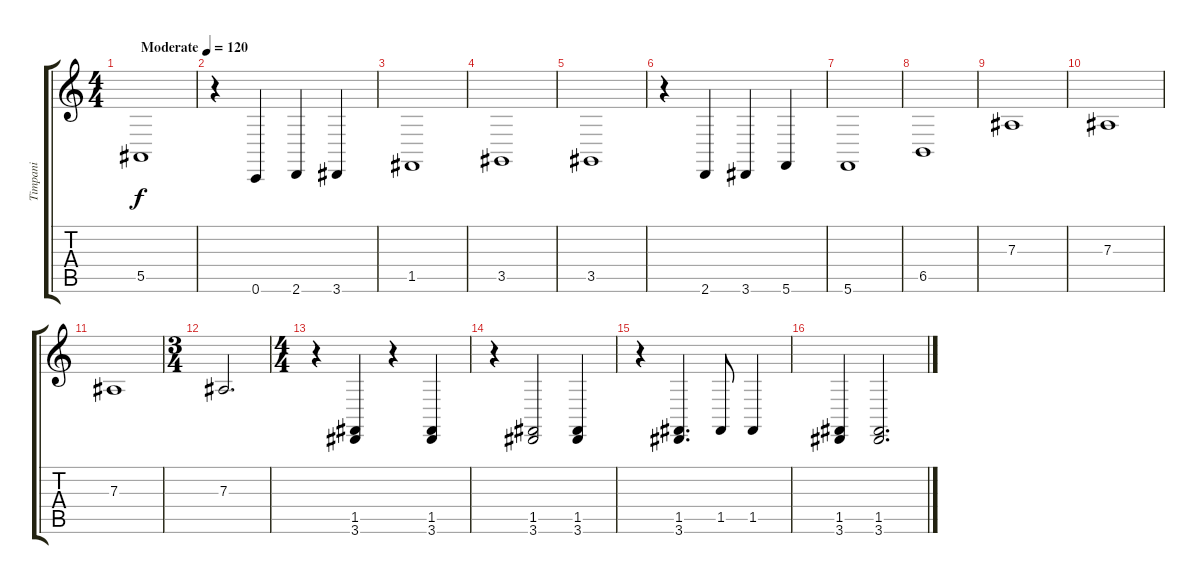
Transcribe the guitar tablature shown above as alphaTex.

\track ("Timpani" "Timpani") {instrument timpani}
\staff {score tabs}
\tuning (C4 G3 Eb3 Bb2 F2 C2) {hide}
\ts (4 4)
\tempo (120 "Moderate")
\clef g2
\ks c
5.5.1{dy f volume 0 instrument timpani} |
r.4{volume 15} 0.6.4 2.6.4 3.6.4 |
1.5.1 |
3.5.1 |
3.5.1{volume 0} |
r.4{volume 15} 2.6.4 3.6.4 5.6.4 |
5.6.1 |
6.5.1 |
7.3.1{volume 0} |
7.3.1 |
7.3.1 |
\ts (3 4)
7.3.2{d} |
\ts (4 4)
r.4{volume 15} (1.5 3.6).4 r.4 (1.5 3.6).4 |
r.4 (1.5 3.6).2 (1.5 3.6).4 |
r.4 (1.5 3.6).4{d} 1.5.8 1.5.4 |
(1.5 3.6).4 (1.5 3.6).2{d}
